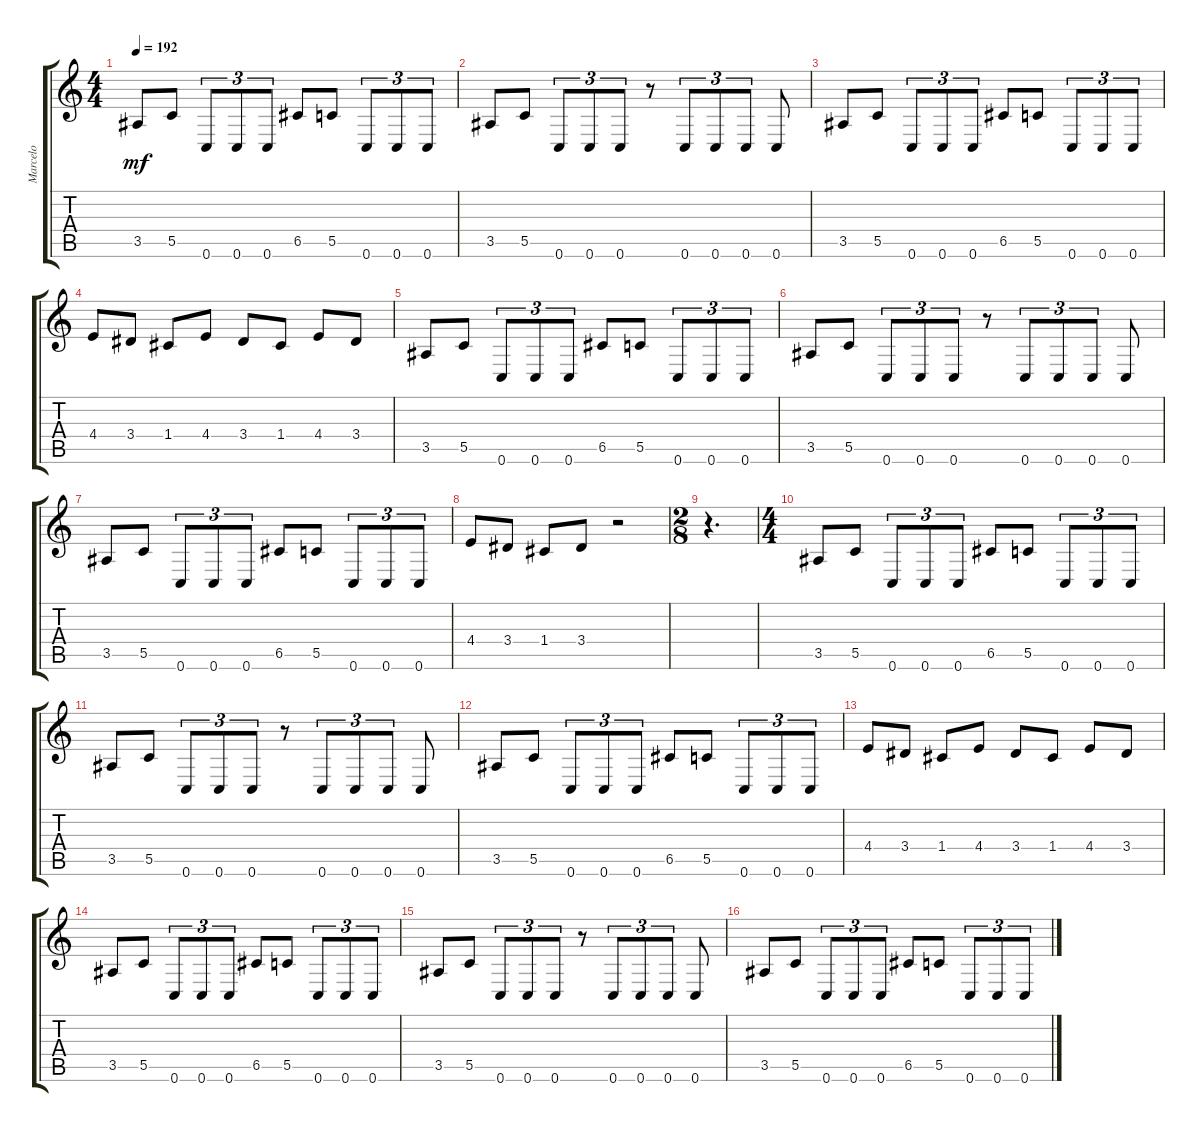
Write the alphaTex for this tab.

\track ("Marcelo" "Marcelo") {instrument distortionguitar}
\staff {score tabs}
\tuning (D4 A3 F3 C3 G2 C2) {hide}
\ts (4 4)
\tempo 192
\clef g2
\ks c
3.5.8{dy mf instrument distortionguitar} 5.5.8 0.6.8{tu (3 2)} 0.6.8{tu (3 2)} 0.6.8{tu (3 2)} 6.5.8 5.5.8 0.6.8{tu (3 2)} 0.6.8{tu (3 2)} 0.6.8{tu (3 2)} |
3.5.8 5.5.8 0.6.8{tu (3 2)} 0.6.8{tu (3 2)} 0.6.8{tu (3 2)} r.8 0.6.8{tu (3 2)} 0.6.8{tu (3 2)} 0.6.8{tu (3 2)} 0.6.8 |
3.5.8 5.5.8 0.6.8{tu (3 2)} 0.6.8{tu (3 2)} 0.6.8{tu (3 2)} 6.5.8 5.5.8 0.6.8{tu (3 2)} 0.6.8{tu (3 2)} 0.6.8{tu (3 2)} |
4.4.8 3.4.8 1.4.8 4.4.8 3.4.8 1.4.8 4.4.8 3.4.8 |
3.5.8 5.5.8 0.6.8{tu (3 2)} 0.6.8{tu (3 2)} 0.6.8{tu (3 2)} 6.5.8 5.5.8 0.6.8{tu (3 2)} 0.6.8{tu (3 2)} 0.6.8{tu (3 2)} |
3.5.8 5.5.8 0.6.8{tu (3 2)} 0.6.8{tu (3 2)} 0.6.8{tu (3 2)} r.8 0.6.8{tu (3 2)} 0.6.8{tu (3 2)} 0.6.8{tu (3 2)} 0.6.8 |
3.5.8 5.5.8 0.6.8{tu (3 2)} 0.6.8{tu (3 2)} 0.6.8{tu (3 2)} 6.5.8 5.5.8 0.6.8{tu (3 2)} 0.6.8{tu (3 2)} 0.6.8{tu (3 2)} |
4.4.8 3.4.8 1.4.8 3.4.8 r.2 |
\ts (2 8)
r.4{d} |
\ts (4 4)
3.5.8 5.5.8 0.6.8{tu (3 2)} 0.6.8{tu (3 2)} 0.6.8{tu (3 2)} 6.5.8 5.5.8 0.6.8{tu (3 2)} 0.6.8{tu (3 2)} 0.6.8{tu (3 2)} |
3.5.8 5.5.8 0.6.8{tu (3 2)} 0.6.8{tu (3 2)} 0.6.8{tu (3 2)} r.8 0.6.8{tu (3 2)} 0.6.8{tu (3 2)} 0.6.8{tu (3 2)} 0.6.8 |
3.5.8 5.5.8 0.6.8{tu (3 2)} 0.6.8{tu (3 2)} 0.6.8{tu (3 2)} 6.5.8 5.5.8 0.6.8{tu (3 2)} 0.6.8{tu (3 2)} 0.6.8{tu (3 2)} |
4.4.8 3.4.8 1.4.8 4.4.8 3.4.8 1.4.8 4.4.8 3.4.8 |
3.5.8 5.5.8 0.6.8{tu (3 2)} 0.6.8{tu (3 2)} 0.6.8{tu (3 2)} 6.5.8 5.5.8 0.6.8{tu (3 2)} 0.6.8{tu (3 2)} 0.6.8{tu (3 2)} |
3.5.8 5.5.8 0.6.8{tu (3 2)} 0.6.8{tu (3 2)} 0.6.8{tu (3 2)} r.8 0.6.8{tu (3 2)} 0.6.8{tu (3 2)} 0.6.8{tu (3 2)} 0.6.8 |
3.5.8 5.5.8 0.6.8{tu (3 2)} 0.6.8{tu (3 2)} 0.6.8{tu (3 2)} 6.5.8 5.5.8 0.6.8{tu (3 2)} 0.6.8{tu (3 2)} 0.6.8{tu (3 2)}
